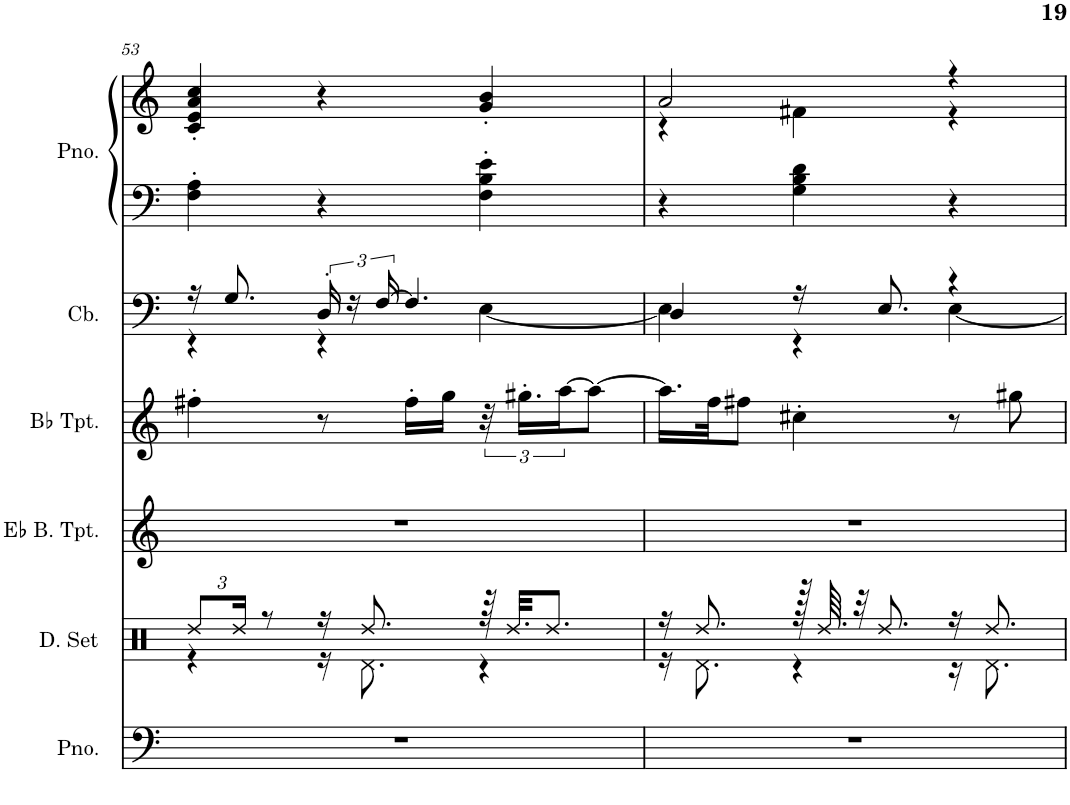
**kern	**kern	**kern	**kern	**kern	**kern	**kern
*part6	*part5	*part4	*part3	*part2	*part1	*part1
*staff7	*staff6	*staff5	*staff4	*staff3	*staff2	*staff1
*I"Piano	*I"Drumset	*I"Eb Bass Trumpet	*I"Bb Trumpet	*I"Contrabass	*I"Piano, Satin Doll	*
*I'Pno.	*I'D. Set	*I'Eb B. Tpt.	*I'Bb Tpt.	*I'Cb.	*I'Pno.	*
!!LO:PB:g=z
*clefF4	*clefX	*clefG2	*clefG2	*clefF4	*clefF4	*clefG2
*	*	*Trd5c9	*Trd1c2	*Trd7c12	*	*
*k[]	*k[]	*k[]	*k[]	*k[]	*k[]	*k[]
*M3/4	*M3/4	*M3/4	*M3/4	*M3/4	*M3/4	*M3/4
*	*Xbrackettup	*	*	*	*	*
=53	=53	=53	=53	=53	=53	=53
*	*^	*	*	*^	*	*
2.r	12Rdd/L	4r	2.r	4ff#X'\	16r	4r	4F\' 4A\'	4c/' 4e/' 4a/' 4cc/'
.	.	.	.	.	8.G/	.	.	.
.	24Rdd/Jk	.	.	.	.	.	.	.
.	8r	.	.	.	.	.	.	.
.	16r	16r	.	8r	24D'/	4r	4r	4r
.	.	.	.	.	24r	.	.	.
.	8.Rdd/	8.Rd\	.	.	.	.	.	.
.	.	.	.	.	[24F/	.	.	.
.	.	.	.	16ff#'\LL	4.F/]	.	.	.
.	.	.	.	16gg\JJ	.	.	.	.
.	64r	4r	.	48r	.	[4E\	4F\' 4B\' 4e\'	4g/' 4b/'
.	32.Rdd/KKL	.	.	.	.	.	.	.
.	.	.	.	24.gg#X'\LL	.	.	.	.
.	8.Rdd/J	.	.	.	.	.	.	.
.	.	.	.	[24aa\J	.	.	.	.
.	.	.	.	8aa\J_	.	.	.	.
=54	=54	=54	=54	=54	=54	=54	=54	=54
*	*	*	*	*	*	*	*	*^
2.r	16r	16r	2.r	16.aa\LL]	4D/	4E\]	4r	2a/	4r
.	8.Rdd/	8.Rd\	.	.	.	.	.	.	.
.	.	.	.	32ff\JK	.	.	.	.	.
.	.	.	.	8ff#X\J	.	.	.	.	.
.	128r	4r	.	4cc#X'\	16r	4r	4G\ 4B\ 4d\	.	4f#X\
.	64.Rdd/	.	.	.	.	.	.	.	.
.	32r	.	.	.	.	.	.	.	.
.	8.Rdd/	.	.	.	8.E/	.	.	.	.
.	16r	16r	.	8r	4r	[4E\	4r	4r	4r
.	8.Rdd/	8.Rd\	.	.	.	.	.	.	.
.	.	.	.	8gg#X\	.	.	.	.	.
*	*v	*v	*	*	*v	*v	*	*v	*v
=	=	=	=	=	=	=
*-	*-	*-	*-	*-	*-	*-
